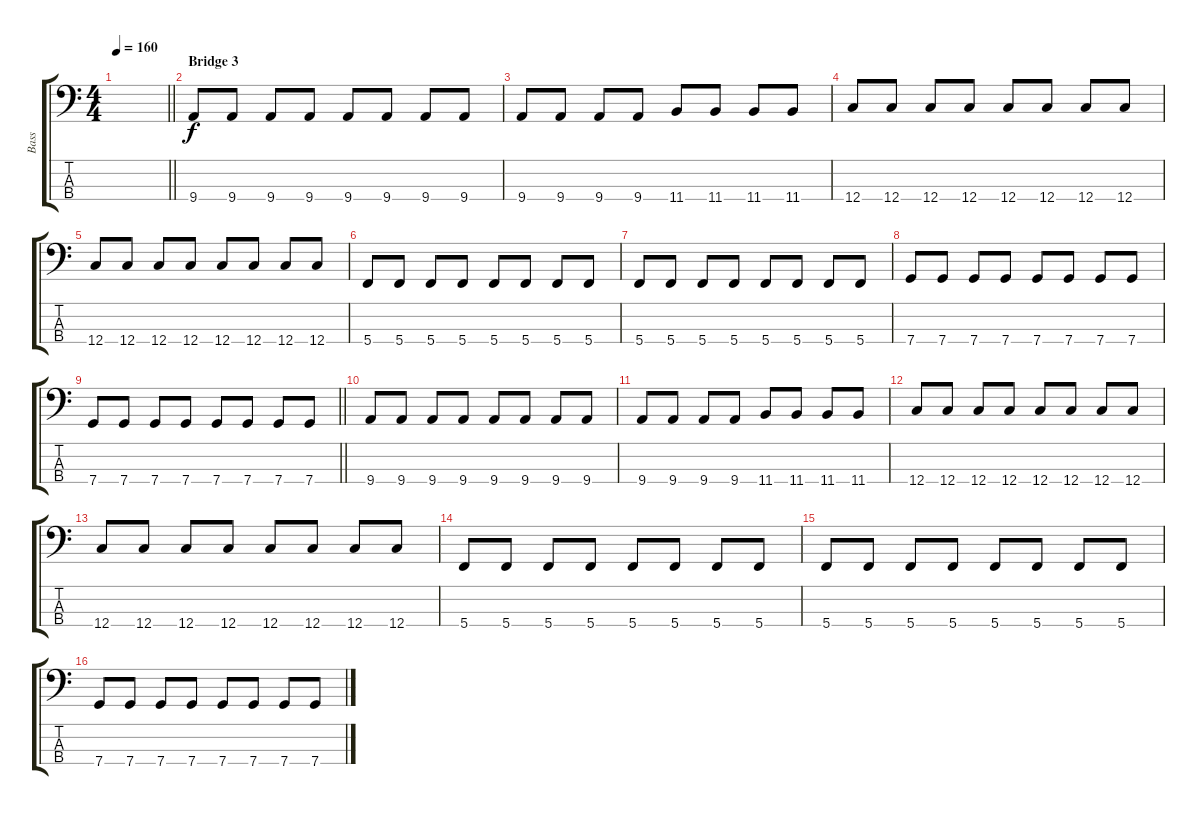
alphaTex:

\track ("Bass" "Bass") {instrument electricbassfinger}
\staff {score tabs}
\tuning (F2 C2 G1 C1) {hide}
\ts (4 4)
\section ("" "")
\tempo 160
\clef f4
\barLineRight lightlight
\ks c
|
\section ("" "Bridge 3")
9.4.8 9.4.8 9.4.8 9.4.8 9.4.8 9.4.8 9.4.8 9.4.8 |
9.4.8 9.4.8 9.4.8 9.4.8 11.4.8 11.4.8 11.4.8 11.4.8 |
12.4.8 12.4.8 12.4.8 12.4.8 12.4.8 12.4.8 12.4.8 12.4.8 |
12.4.8 12.4.8 12.4.8 12.4.8 12.4.8 12.4.8 12.4.8 12.4.8 |
5.4.8 5.4.8 5.4.8 5.4.8 5.4.8 5.4.8 5.4.8 5.4.8 |
5.4.8 5.4.8 5.4.8 5.4.8 5.4.8 5.4.8 5.4.8 5.4.8 |
7.4.8 7.4.8 7.4.8 7.4.8 7.4.8 7.4.8 7.4.8 7.4.8 |
\barLineRight lightlight
7.4.8 7.4.8 7.4.8 7.4.8 7.4.8 7.4.8 7.4.8 7.4.8 |
\section ("" "")
9.4.8 9.4.8 9.4.8 9.4.8 9.4.8 9.4.8 9.4.8 9.4.8 |
9.4.8 9.4.8 9.4.8 9.4.8 11.4.8 11.4.8 11.4.8 11.4.8 |
12.4.8 12.4.8 12.4.8 12.4.8 12.4.8 12.4.8 12.4.8 12.4.8 |
12.4.8 12.4.8 12.4.8 12.4.8 12.4.8 12.4.8 12.4.8 12.4.8 |
5.4.8 5.4.8 5.4.8 5.4.8 5.4.8 5.4.8 5.4.8 5.4.8 |
5.4.8 5.4.8 5.4.8 5.4.8 5.4.8 5.4.8 5.4.8 5.4.8 |
7.4.8 7.4.8 7.4.8 7.4.8 7.4.8 7.4.8 7.4.8 7.4.8
